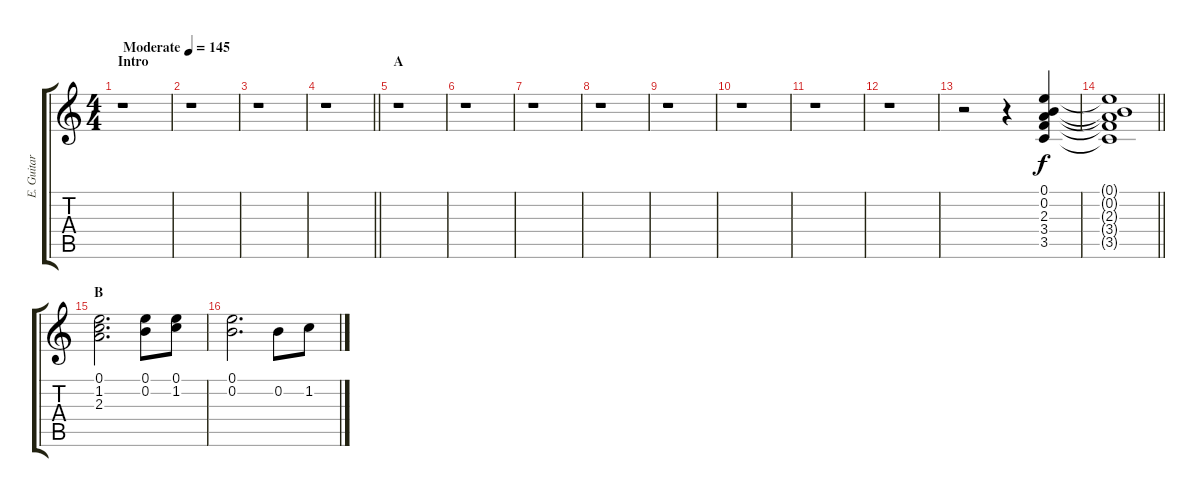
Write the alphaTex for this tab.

\track ("E. Guitar II" "E. Guitar ") {instrument overdrivenguitar}
\staff {score tabs}
\tuning (E4 B3 G3 D3 A2 E2) {hide}
\ts (4 4)
\section ("" "Intro")
\tempo (145 "Moderate")
\clef g2
\ks c
r.1{dy f instrument overdrivenguitar} |
r.1 |
r.1 |
\barLineRight lightlight
r.1 |
\section ("" "A")
r.1 |
r.1 |
r.1 |
r.1 |
r.1 |
r.1 |
r.1 |
r.1 |
r.2 r.4 (0.1 0.2 2.3 3.4 3.5).4 |
\barLineRight lightlight
(0.1{t} 0.2{t} 2.3{t} 3.4{t} 3.5{t}).1 |
\section ("" "B")
(0.1 1.2 2.3).2{d} (0.1 0.2).8 (0.1 1.2).8 |
(0.1 0.2).2{d} 0.2.8 1.2.8
